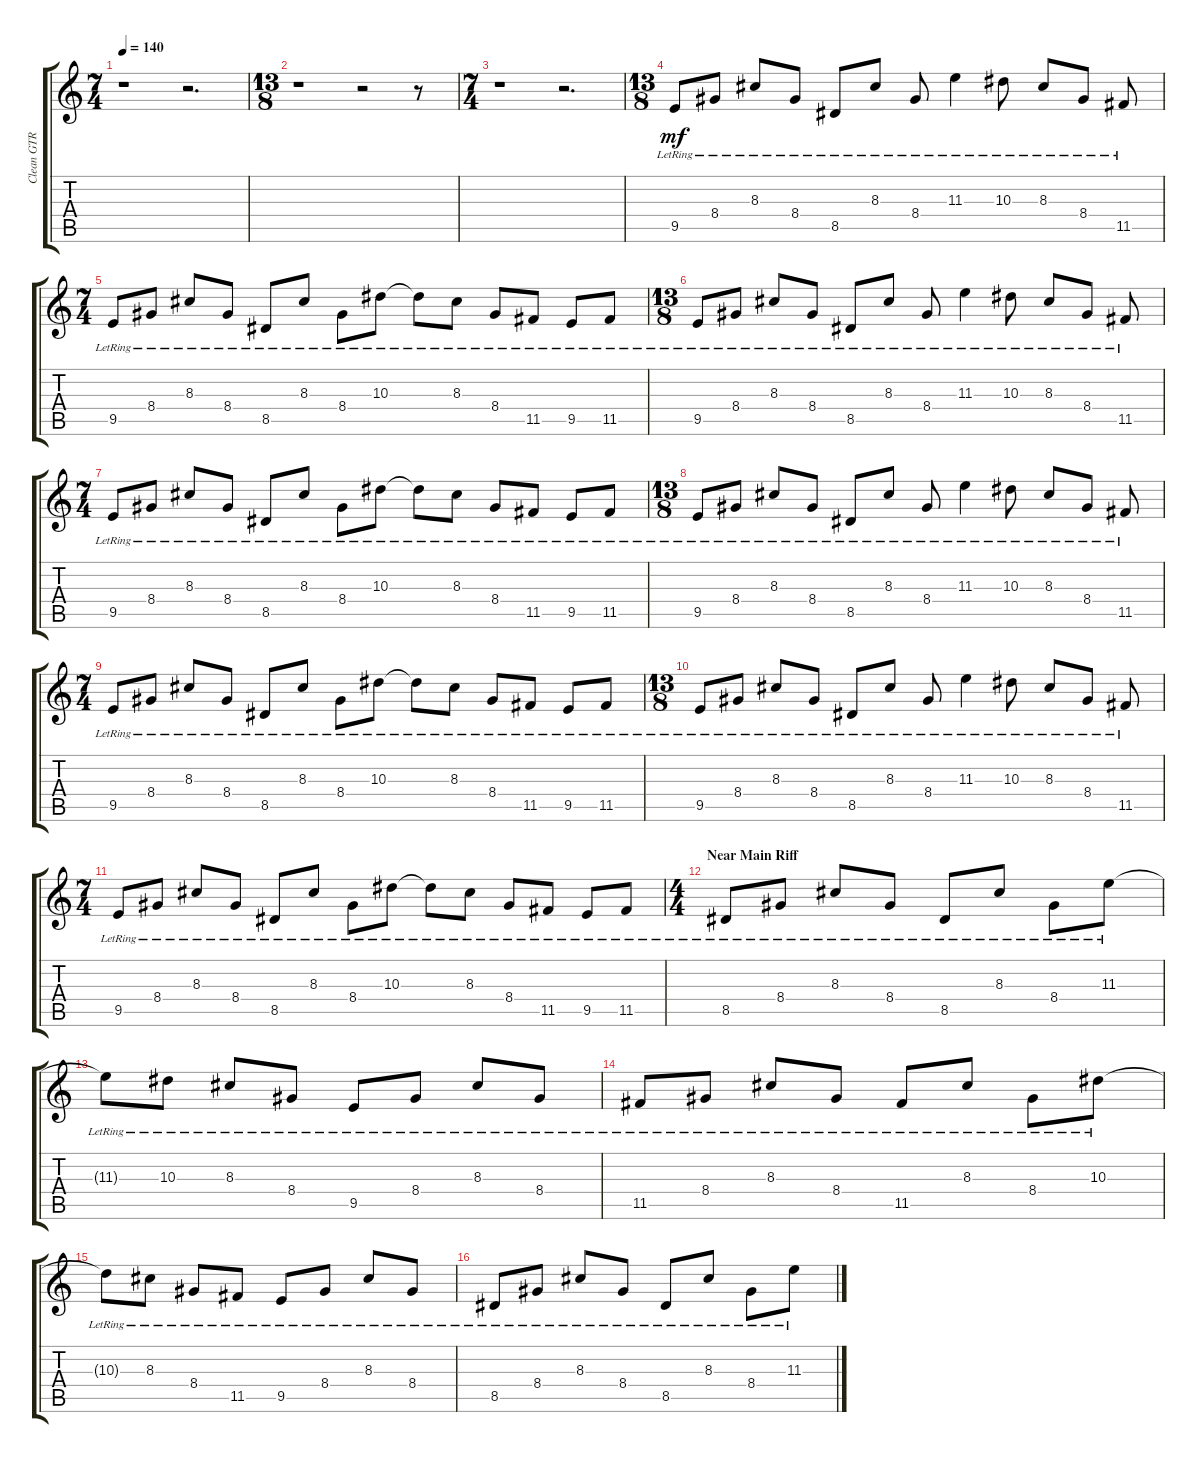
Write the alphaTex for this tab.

\track ("Clean GTR" "Clean GTR") {instrument electricguitarclean}
\staff {score tabs}
\tuning (D4 A3 F3 C3 G2 D2) {hide}
\ts (7 4)
\tempo 140
\clef g2
\ks aminor
r.1{dy mf} r.2{d} |
\ts (13 8)
r.1 r.2 r.8 |
\ts (7 4)
r.1 r.2{d} |
\ts (13 8)
9.5{lr}.8 8.4{lr}.8 8.3{lr}.8 8.4{lr}.8 8.5{lr}.8 8.3{lr}.8 8.4{lr}.8 11.3{lr}.4 10.3{lr}.8 8.3{lr}.8 8.4{lr}.8 11.5{lr}.8 |
\ts (7 4)
9.5{lr}.8 8.4{lr}.8 8.3{lr}.8 8.4{lr}.8 8.5{lr}.8 8.3{lr}.8 8.4{lr}.8 10.3{lr}.8 10.3{lr t}.8 8.3{lr}.8 8.4{lr}.8 11.5{lr}.8 9.5{lr}.8 11.5{lr}.8 |
\ts (13 8)
9.5{lr}.8 8.4{lr}.8 8.3{lr}.8 8.4{lr}.8 8.5{lr}.8 8.3{lr}.8 8.4{lr}.8 11.3{lr}.4 10.3{lr}.8 8.3{lr}.8 8.4{lr}.8 11.5{lr}.8 |
\ts (7 4)
9.5{lr}.8 8.4{lr}.8 8.3{lr}.8 8.4{lr}.8 8.5{lr}.8 8.3{lr}.8 8.4{lr}.8 10.3{lr}.8 10.3{lr t}.8 8.3{lr}.8 8.4{lr}.8 11.5{lr}.8 9.5{lr}.8 11.5{lr}.8 |
\ts (13 8)
9.5{lr}.8 8.4{lr}.8 8.3{lr}.8 8.4{lr}.8 8.5{lr}.8 8.3{lr}.8 8.4{lr}.8 11.3{lr}.4 10.3{lr}.8 8.3{lr}.8 8.4{lr}.8 11.5{lr}.8 |
\ts (7 4)
9.5{lr}.8 8.4{lr}.8 8.3{lr}.8 8.4{lr}.8 8.5{lr}.8 8.3{lr}.8 8.4{lr}.8 10.3{lr}.8 10.3{lr t}.8 8.3{lr}.8 8.4{lr}.8 11.5{lr}.8 9.5{lr}.8 11.5{lr}.8 |
\ts (13 8)
9.5{lr}.8 8.4{lr}.8 8.3{lr}.8 8.4{lr}.8 8.5{lr}.8 8.3{lr}.8 8.4{lr}.8 11.3{lr}.4 10.3{lr}.8 8.3{lr}.8 8.4{lr}.8 11.5{lr}.8 |
\ts (7 4)
9.5{lr}.8 8.4{lr}.8 8.3{lr}.8 8.4{lr}.8 8.5{lr}.8 8.3{lr}.8 8.4{lr}.8 10.3{lr}.8 10.3{lr t}.8 8.3{lr}.8 8.4{lr}.8 11.5{lr}.8 9.5{lr}.8 11.5{lr}.8 |
\ts (4 4)
\section ("" "Near Main Riff")
8.5{lr}.8 8.4{lr}.8 8.3{lr}.8 8.4{lr}.8 8.5{lr}.8 8.3{lr}.8 8.4{lr}.8 11.3{lr}.8 |
11.3{lr t}.8 10.3{lr}.8 8.3{lr}.8 8.4{lr}.8 9.5{lr}.8 8.4{lr}.8 8.3{lr}.8 8.4{lr}.8 |
11.5{lr}.8 8.4{lr}.8 8.3{lr}.8 8.4{lr}.8 11.5{lr}.8 8.3{lr}.8 8.4{lr}.8 10.3{lr}.8 |
10.3{lr t}.8 8.3{lr}.8 8.4{lr}.8 11.5{lr}.8 9.5{lr}.8 8.4{lr}.8 8.3{lr}.8 8.4{lr}.8 |
8.5{lr}.8 8.4{lr}.8 8.3{lr}.8 8.4{lr}.8 8.5{lr}.8 8.3{lr}.8 8.4{lr}.8 11.3{lr}.8
